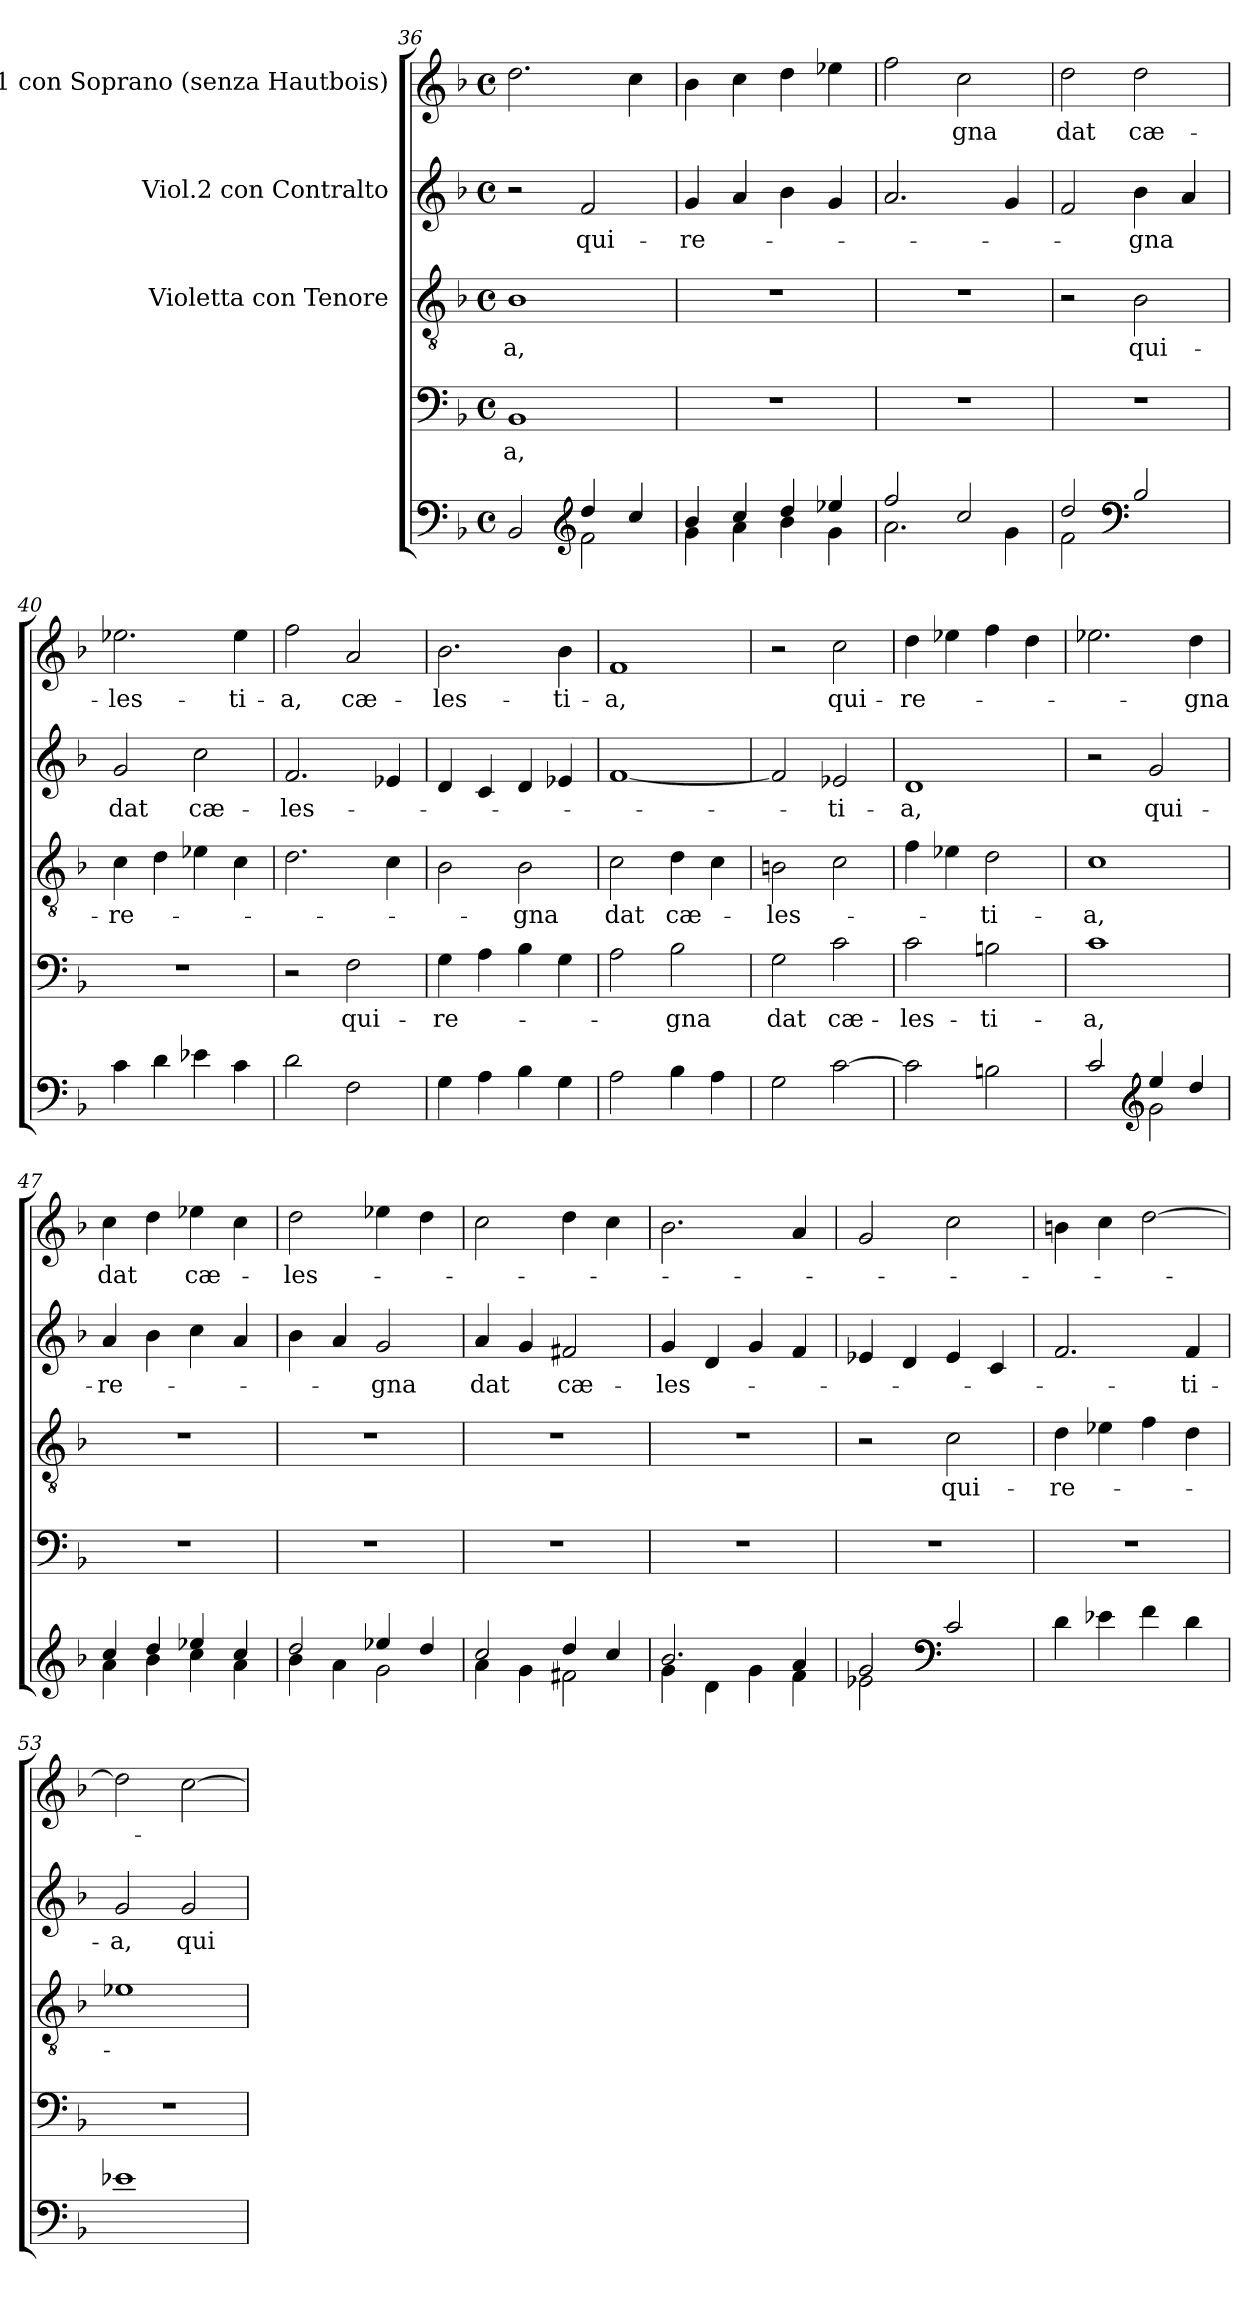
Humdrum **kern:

**kern	**kern	**text	**kern	**text	**kern	**text	**kern	**text
*part5	*part4	*part4	*part3	*part3	*part2	*part2	*part1	*part1
*staff5	*staff4	*staff4	*staff3	*staff3	*staff2	*staff2	*staff1	*staff1
*	*	*	*I"Violetta con Tenore	*	*I"Viol.2 con Contralto	*	*I"Viol.1 con Soprano (senza Hautbois)	*
*clefF4	*clefF4	*	*clefGv2	*	*clefG2	*	*clefG2	*
*k[b-]	*k[b-]	*	*k[b-]	*	*k[b-]	*	*k[b-]	*
*F:	*F:	*	*F:	*	*F:	*	*F:	*
*M4/4	*M4/4	*	*M4/4	*	*M4/4	*	*M4/4	*
*met(c)	*met(c)	*	*met(c)	*	*met(c)	*	*met(c)	*
=36	=36	=36	=36	=36	=36	=36	=36	=36
*^	*	*	*	*	*	*	*	*
!	!	!	!LO:LY:b	!	!LO:LY:b	!	!	!	!
2BB-/	2ryy	1BB-	-a,	1B-	-a,	2r	.	2.dd\	.
*clefG2	*	*	*	*	*	*	*	*	*
!	!	!	!	!	!	!	!LO:LY:b	!	!
4dd/	2f\	.	.	.	.	2f/	qui-	.	.
4cc/	.	.	.	.	.	.	.	4cc\	.
=37	=37	=37	=37	=37	=37	=37	=37	=37	=37
!	!	!	!	!	!	!	!LO:LY:b	!	!
4b-/	4g\	1r	.	1r	.	4g/	-re-	4b-\	.
4cc/	4a\	.	.	.	.	4a/	.	4cc\	.
4dd/	4b-\	.	.	.	.	4b-\	.	4dd\	.
4ee-X/	4g\	.	.	.	.	4g/	.	4ee-X\	.
=38	=38	=38	=38	=38	=38	=38	=38	=38	=38
2ff/	2.a\	1r	.	1r	.	2.a/	.	2ff\	.
!	!	!	!	!	!	!	!	!	!LO:LY:b
2cc/	.	.	.	.	.	.	.	2cc\	-gna
.	4g\	.	.	.	.	4g/	.	.	.
!!LO:PB:g=z
=39	=39	=39	=39	=39	=39	=39	=39	=39	=39
!	!	!	!	!	!	!	!	!	!LO:LY:b
2dd/	2f\	1r	.	2r	.	2f/	.	2dd\	dat
*clefF4	*	*	*	*	*	*	*	*	*
!	!	!	!	!	!LO:LY:b	!	!LO:LY:b	!	!LO:LY:b
2B-/	2ryy	.	.	2B-\	qui-	4b-\	-gna	2dd\	cæ-
.	.	.	.	.	.	4a/	.	.	.
*v	*v	*	*	*	*	*	*	*	*
=40	=40	=40	=40	=40	=40	=40	=40	=40
!	!	!	!	!LO:LY:b	!	!LO:LY:b	!	!LO:LY:b
4c\	1r	.	4c\	-re-	2g/	dat	2.ee-X\	-les-
4d\	.	.	4d\	.	.	.	.	.
!	!	!	!	!	!	!LO:LY:b	!	!
4e-X\	.	.	4e-X\	.	2cc\	cæ-	.	.
!	!	!	!	!	!	!	!	!LO:LY:b
4c\	.	.	4c\	.	.	.	4ee-\	-ti-
=41	=41	=41	=41	=41	=41	=41	=41	=41
!	!	!	!	!	!	!LO:LY:b	!	!LO:LY:b
2d\	2r	.	2.d\	.	2.f/	-les-	2ff\	-a,
!	!	!LO:LY:b	!	!	!	!	!	!LO:LY:b
2F\	2F\	qui-	.	.	.	.	2a/	cæ-
.	.	.	4c\	.	4e-X/	.	.	.
=42	=42	=42	=42	=42	=42	=42	=42	=42
!	!	!LO:LY:b	!	!	!	!	!	!LO:LY:b
4G\	4G\	-re-	2B-\	.	4d/	.	2.b-\	-les-
4A\	4A\	.	.	.	4c/	.	.	.
!	!	!	!	!LO:LY:b	!	!	!	!
4B-\	4B-\	.	2B-\	-gna	4d/	.	.	.
!	!	!	!	!	!	!	!	!LO:LY:b
4G\	4G\	.	.	.	4e-X/	.	4b-\	-ti-
=43	=43	=43	=43	=43	=43	=43	=43	=43
!	!	!	!	!LO:LY:b	!	!	!	!LO:LY:b
2A\	2A\	.	2c\	dat	[1f	.	1f	-a,
!	!	!LO:LY:b	!	!LO:LY:b	!	!	!	!
4B-\	2B-\	-gna	4d\	cæ-	.	.	.	.
4A\	.	.	4c\	.	.	.	.	.
=44	=44	=44	=44	=44	=44	=44	=44	=44
!	!	!LO:LY:b	!	!LO:LY:b	!	!	!	!
2G\	2G\	dat	2Bn\	-les-	2f/]	.	2r	.
!	!	!LO:LY:b	!	!	!	!LO:LY:b	!	!LO:LY:b
[2c\	2c\	cæ-	2c\	.	2e-X/	-ti-	2cc\	qui-
=45	=45	=45	=45	=45	=45	=45	=45	=45
!	!	!LO:LY:b	!	!	!	!LO:LY:b	!	!LO:LY:b
2c\]	2c\	-les-	4f\	.	1d	-a,	4dd\	-re-
.	.	.	4e-X\	.	.	.	4ee-X\	.
!	!	!LO:LY:b	!	!LO:LY:b	!	!	!	!
2Bn\	2Bn\	-ti-	2d\	-ti-	.	.	4ff\	.
.	.	.	.	.	.	.	4dd\	.
=46	=46	=46	=46	=46	=46	=46	=46	=46
*^	*	*	*	*	*	*	*	*
!	!	!	!LO:LY:b	!	!LO:LY:b	!	!	!	!
2c/	2ryy	1c	-a,	1c	-a,	2r	.	2.ee-X\	.
*clefG2	*	*	*	*	*	*	*	*	*
!	!	!	!	!	!	!	!LO:LY:b	!	!
4ee/	2g\	.	.	.	.	2g/	qui-	.	.
!	!	!	!	!	!	!	!	!	!LO:LY:b
4dd/	.	.	.	.	.	.	.	4dd\	-gna
!!LO:LB:g=z
=47	=47	=47	=47	=47	=47	=47	=47	=47	=47
!	!	!	!	!	!	!	!LO:LY:b	!	!LO:LY:b
4cc/	4a\	1r	.	1r	.	4a/	-re-	4cc\	dat
4dd/	4b-\	.	.	.	.	4b-\	.	4dd\	.
!	!	!	!	!	!	!	!	!	!LO:LY:b
4ee-X/	4cc\	.	.	.	.	4cc\	.	4ee-X\	cæ-
4cc/	4a\	.	.	.	.	4a/	.	4cc\	.
=48	=48	=48	=48	=48	=48	=48	=48	=48	=48
!	!	!	!	!	!	!	!	!	!LO:LY:b
2dd/	4b-\	1r	.	1r	.	4b-\	.	2dd\	-les-
.	4a\	.	.	.	.	4a/	.	.	.
!	!	!	!	!	!	!	!LO:LY:b	!	!
4ee-X/	2g\	.	.	.	.	2g/	-gna	4ee-X\	.
4dd/	.	.	.	.	.	.	.	4dd\	.
=49	=49	=49	=49	=49	=49	=49	=49	=49	=49
!	!	!	!	!	!	!	!LO:LY:b	!	!
2cc/	4a\	1r	.	1r	.	4a/	dat	2cc\	.
.	4g\	.	.	.	.	4g/	.	.	.
!	!	!	!	!	!	!	!LO:LY:b	!	!
4dd/	2f#X\	.	.	.	.	2f#X/	cæ-	4dd\	.
4cc/	.	.	.	.	.	.	.	4cc\	.
=50	=50	=50	=50	=50	=50	=50	=50	=50	=50
!	!	!	!	!	!	!	!LO:LY:b	!	!
2.b-/	4g\	1r	.	1r	.	4g/	-les-	2.b-\	.
.	4d\	.	.	.	.	4d/	.	.	.
.	4g\	.	.	.	.	4g/	.	.	.
4a/	4f\	.	.	.	.	4f/	.	4a/	.
=51	=51	=51	=51	=51	=51	=51	=51	=51	=51
2g/	2e-X\	1r	.	2r	.	4e-X/	.	2g/	.
.	.	.	.	.	.	4d/	.	.	.
*clefF4	*	*	*	*	*	*	*	*	*
!	!	!	!	!	!LO:LY:b	!	!	!	!
2c/	2ryy	.	.	2c\	qui-	4e-/	.	2cc\	.
.	.	.	.	.	.	4c/	.	.	.
*v	*v	*	*	*	*	*	*	*	*
=52	=52	=52	=52	=52	=52	=52	=52	=52
!	!	!	!	!LO:LY:b	!	!	!	!
4d\	1r	.	4d\	-re-	2.f/	.	4bn\	.
4e-X\	.	.	4e-X\	.	.	.	4cc\	.
4f\	.	.	4f\	.	.	.	[2dd\	.
!	!	!	!	!	!	!LO:LY:b	!	!
4d\	.	.	4d\	.	4f/	-ti-	.	.
=53	=53	=53	=53	=53	=53	=53	=53	=53
!	!	!	!	!	!	!LO:LY:b	!	!
1e-X	1r	.	1e-X	.	2g/	-a,	2dd\]	.
!	!	!	!	!	!	!LO:LY:b	!	!
.	.	.	.	.	2g/	qui-	[2cc\	.
=	=	=	=	=	=	=	=	=
*-	*-	*-	*-	*-	*-	*-	*-	*-
